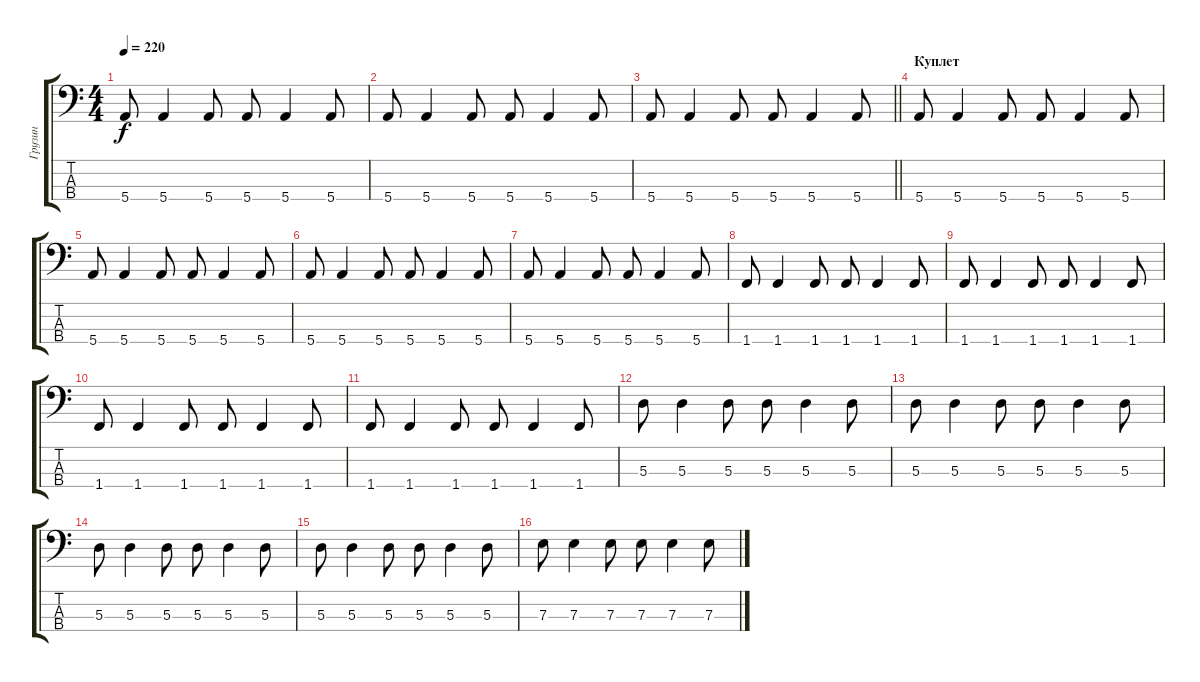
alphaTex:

\track ("Грузин" "Грузин") {instrument electricbassfinger}
\staff {score tabs}
\tuning (G2 D2 A1 E1) {hide}
\ts (4 4)
\tempo 220
\clef f4
\ks c
5.4.8{dy f} 5.4.4 5.4.8 5.4.8 5.4.4 5.4.8 |
5.4.8 5.4.4 5.4.8 5.4.8 5.4.4 5.4.8 |
\barLineRight lightlight
5.4.8 5.4.4 5.4.8 5.4.8 5.4.4 5.4.8 |
\section ("" "Куплет")
5.4.8 5.4.4 5.4.8 5.4.8 5.4.4 5.4.8 |
5.4.8 5.4.4 5.4.8 5.4.8 5.4.4 5.4.8 |
5.4.8 5.4.4 5.4.8 5.4.8 5.4.4 5.4.8 |
5.4.8 5.4.4 5.4.8 5.4.8 5.4.4 5.4.8 |
1.4.8 1.4.4 1.4.8 1.4.8 1.4.4 1.4.8 |
1.4.8 1.4.4 1.4.8 1.4.8 1.4.4 1.4.8 |
1.4.8 1.4.4 1.4.8 1.4.8 1.4.4 1.4.8 |
1.4.8 1.4.4 1.4.8 1.4.8 1.4.4 1.4.8 |
5.3.8 5.3.4 5.3.8 5.3.8 5.3.4 5.3.8 |
5.3.8 5.3.4 5.3.8 5.3.8 5.3.4 5.3.8 |
5.3.8 5.3.4 5.3.8 5.3.8 5.3.4 5.3.8 |
5.3.8 5.3.4 5.3.8 5.3.8 5.3.4 5.3.8 |
7.3.8 7.3.4 7.3.8 7.3.8 7.3.4 7.3.8
